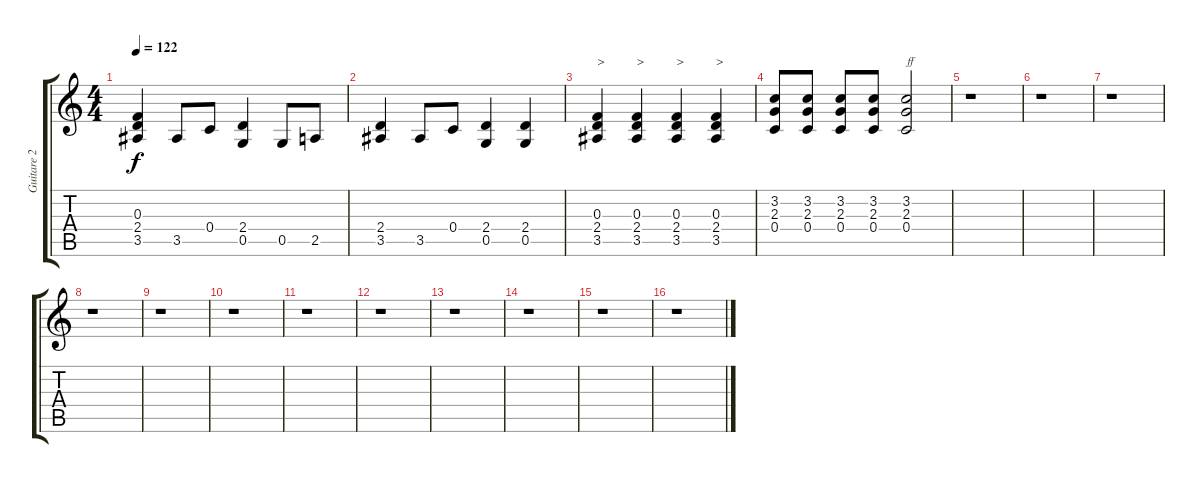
\track ("Guitare 2" "Guitare 2") {instrument distortionguitar}
\staff {score tabs}
\tuning (D4 A3 F3 C3 G2 D2) {hide}
\ts (4 4)
\tempo 122
\clef g2
\ks c
(0.3 2.4 3.5).4{dy f} 3.5.8 0.4.8 (2.4 0.5).4 0.5.8 2.5.8 |
(2.4 3.5).4 3.5.8 0.4.8 (2.4 0.5).4 (2.4 0.5).4 |
(0.3 2.4 3.5).4{txt ">"} (0.3 2.4 3.5).4{txt ">"} (0.3 2.4 3.5).4{txt ">"} (0.3 2.4 3.5).4{txt ">"} |
(3.2 2.3 0.4).8 (3.2 2.3 0.4).8 (3.2 2.3 0.4).8 (3.2 2.3 0.4).8 (3.2 2.3 0.4).2{txt "ff"} |
r.1 |
r.1 |
r.1 |
r.1 |
r.1 |
r.1 |
r.1 |
r.1 |
r.1 |
r.1 |
r.1 |
r.1
